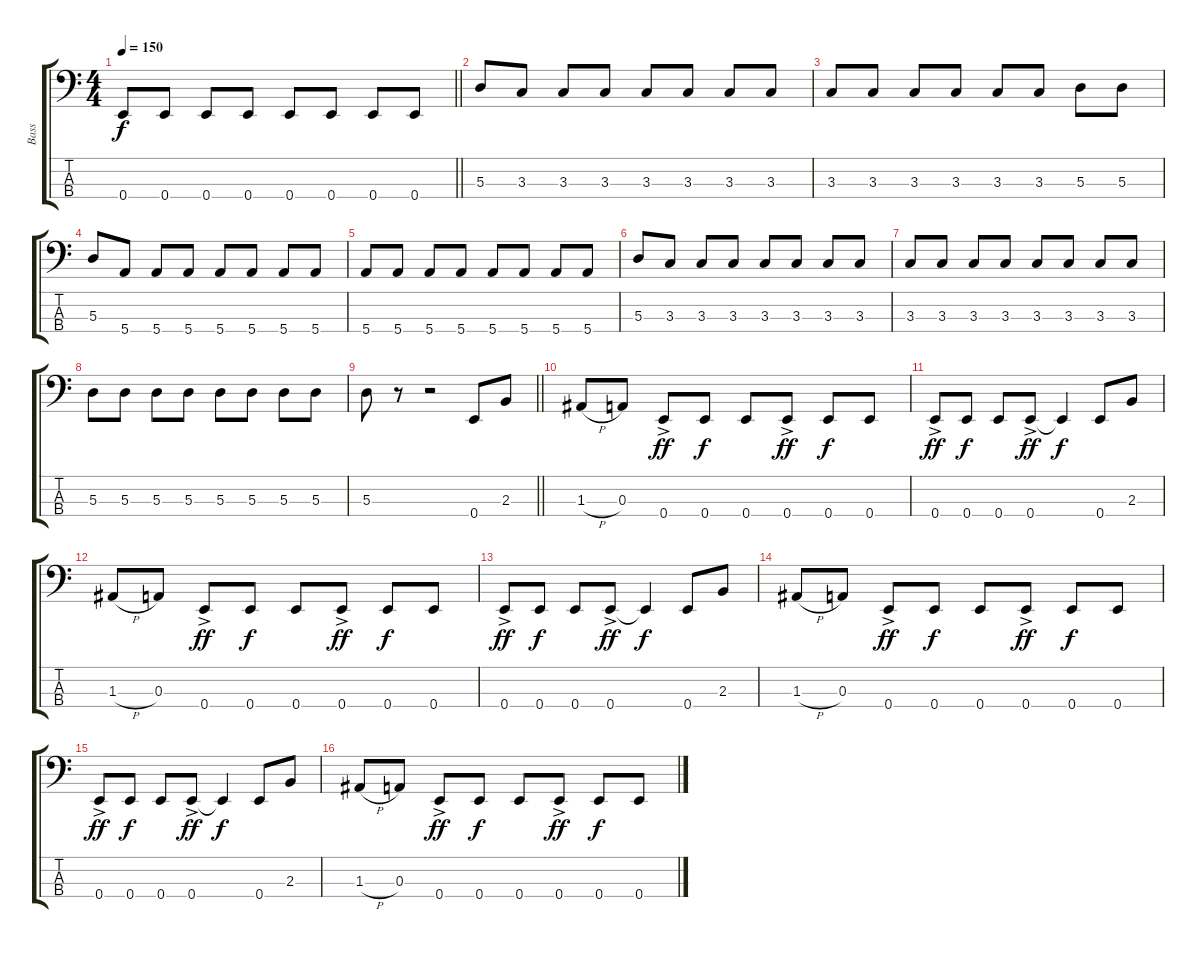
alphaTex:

\track ("Bass" "Bass") {instrument electricbassfinger}
\staff {score tabs}
\tuning (G2 D2 A1 E1) {hide}
\ts (4 4)
\tempo 150
\clef f4
\barLineRight lightlight
\ks c
0.4.8{dy f} 0.4.8 0.4.8 0.4.8 0.4.8 0.4.8 0.4.8 0.4.8 |
5.3.8 3.3.8 3.3.8 3.3.8 3.3.8 3.3.8 3.3.8 3.3.8 |
3.3.8 3.3.8 3.3.8 3.3.8 3.3.8 3.3.8 5.3.8 5.3.8 |
5.3.8 5.4.8 5.4.8 5.4.8 5.4.8 5.4.8 5.4.8 5.4.8 |
5.4.8 5.4.8 5.4.8 5.4.8 5.4.8 5.4.8 5.4.8 5.4.8 |
5.3.8 3.3.8 3.3.8 3.3.8 3.3.8 3.3.8 3.3.8 3.3.8 |
3.3.8 3.3.8 3.3.8 3.3.8 3.3.8 3.3.8 3.3.8 3.3.8 |
5.3.8 5.3.8 5.3.8 5.3.8 5.3.8 5.3.8 5.3.8 5.3.8 |
\barLineRight lightlight
5.3.8 r.8 r.2 0.4.8 2.3.8 |
1.3{h}.8 0.3.8 0.4{ac}.8{dy ff} 0.4.8{dy f} 0.4.8 0.4{ac}.8{dy ff} 0.4.8{dy f} 0.4.8 |
0.4{ac}.8{dy ff} 0.4.8{dy f} 0.4.8 0.4{ac}.8{dy ff} 0.4{t}.4{dy f} 0.4.8 2.3.8 |
1.3{h}.8 0.3.8 0.4{ac}.8{dy ff} 0.4.8{dy f} 0.4.8 0.4{ac}.8{dy ff} 0.4.8{dy f} 0.4.8 |
0.4{ac}.8{dy ff} 0.4.8{dy f} 0.4.8 0.4{ac}.8{dy ff} 0.4{t}.4{dy f} 0.4.8 2.3.8 |
1.3{h}.8 0.3.8 0.4{ac}.8{dy ff} 0.4.8{dy f} 0.4.8 0.4{ac}.8{dy ff} 0.4.8{dy f} 0.4.8 |
0.4{ac}.8{dy ff} 0.4.8{dy f} 0.4.8 0.4{ac}.8{dy ff} 0.4{t}.4{dy f} 0.4.8 2.3.8 |
1.3{h}.8 0.3.8 0.4{ac}.8{dy ff} 0.4.8{dy f} 0.4.8 0.4{ac}.8{dy ff} 0.4.8{dy f} 0.4.8
